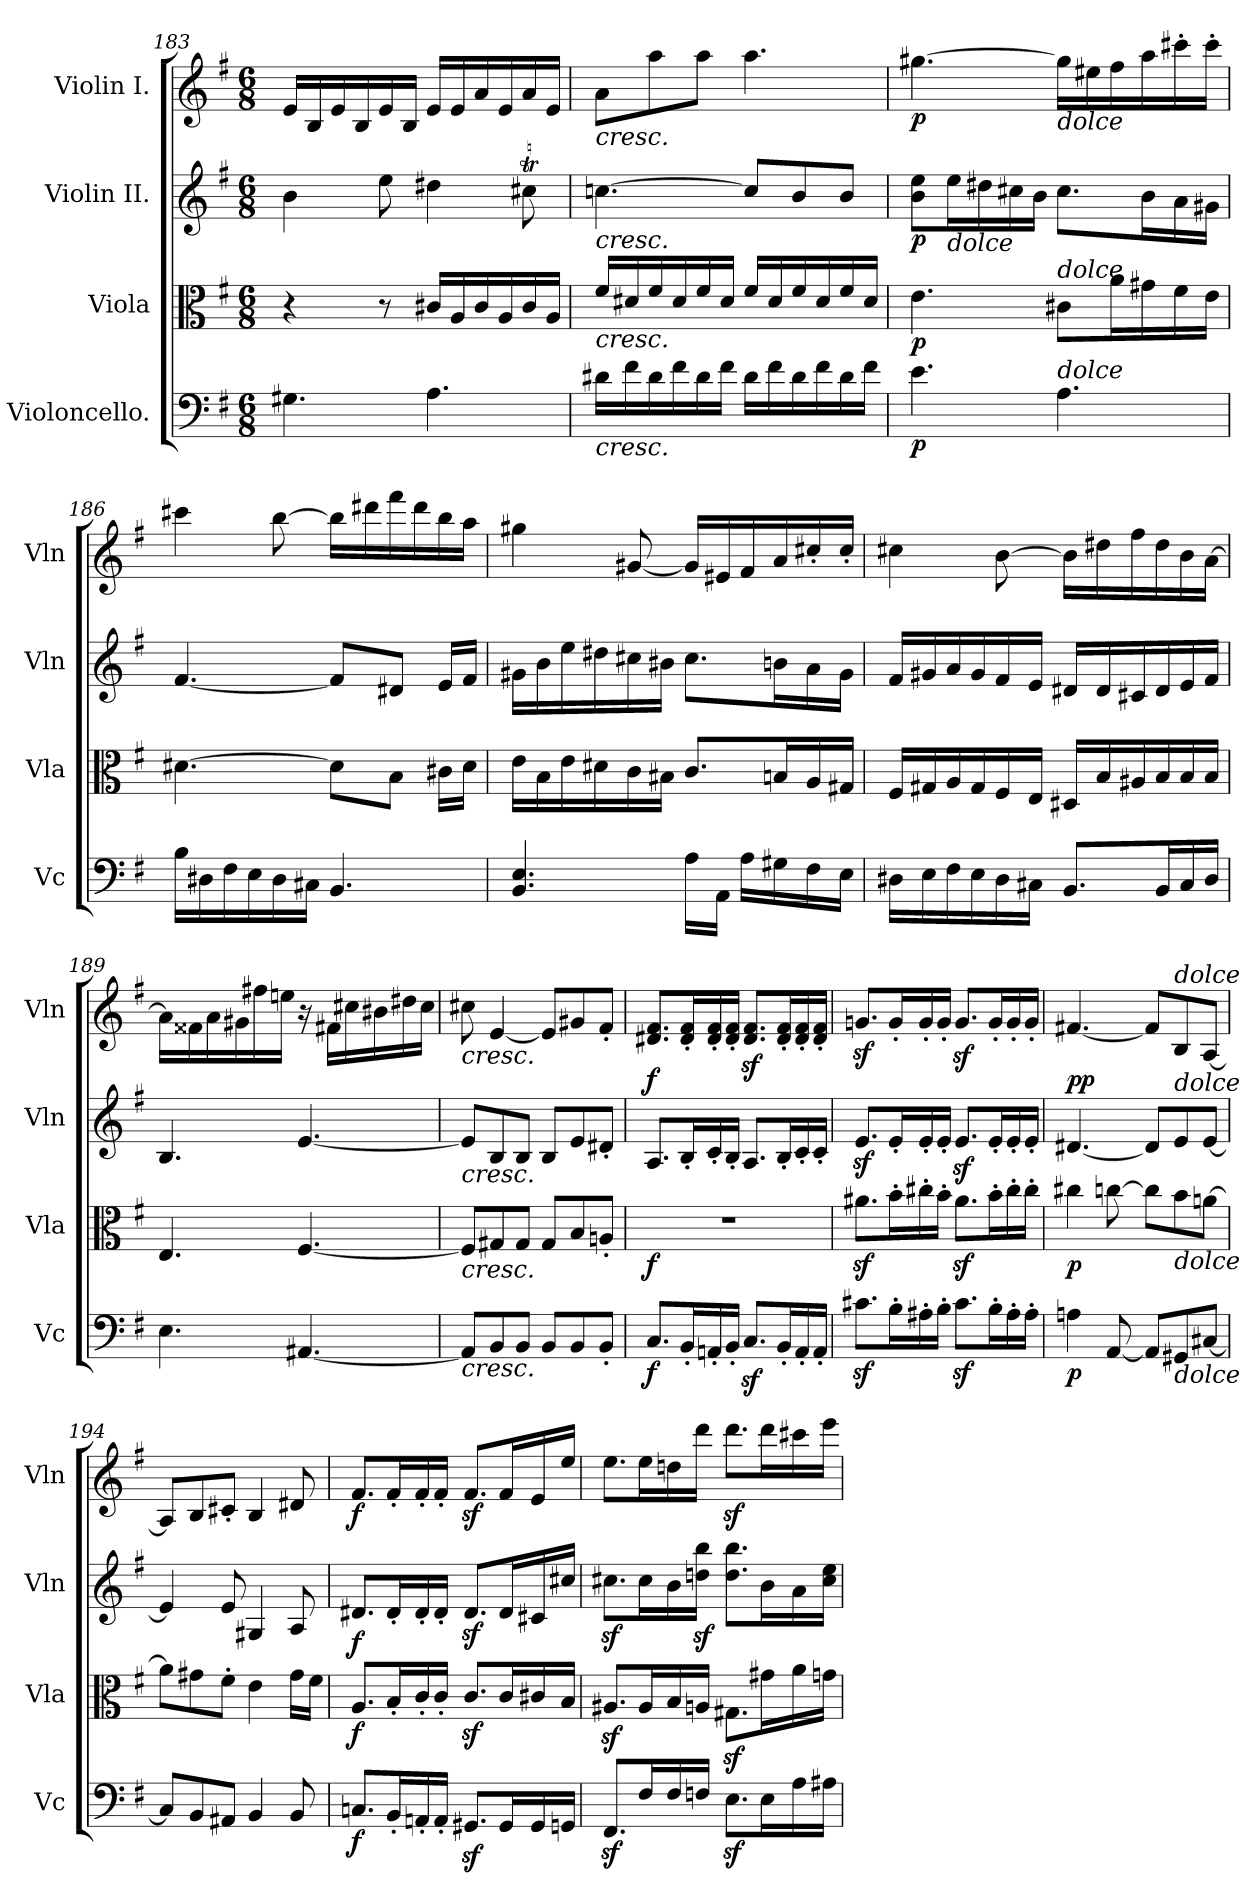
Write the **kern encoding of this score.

**kern	**dynam	**kern	**dynam	**kern	**dynam	**kern	**dynam
*part4	*part4	*part3	*part3	*part2	*part2	*part1	*part1
*staff4	*staff4	*staff3	*staff3	*staff2	*staff2	*staff1	*staff1
*I"Violoncello.	*	*I"Viola	*	*I"Violin II.	*	*I"Violin I.	*
*I'Vc	*	*I'Vla	*	*I'Vln	*	*I'Vln	*
*clefF4	*	*clefC3	*	*clefG2	*	*clefG2	*
*k[f#]	*	*k[f#]	*	*k[f#]	*	*k[f#]	*
*M6/8	*	*M6/8	*	*M6/8	*	*M6/8	*
=183	=183	=183	=183	=183	=183	=183	=183
4.G#X\	.	4r	.	4b\	.	16e/LL	.
.	.	.	.	.	.	16B/	.
.	.	.	.	.	.	16e/	.
.	.	.	.	.	.	16B/	.
.	.	8r	.	8ee\	.	16e/	.
.	.	.	.	.	.	16B/JJ	.
4.A\	.	16c#X/LL	.	4dd#X\	.	16e/LL	.
.	.	16A/	.	.	.	16e/	.
.	.	16c#/	.	.	.	16a/	.
.	.	16A/	.	.	.	16e/	.
.	.	16c#/	.	8cc#Xt\	.	16a/	.
.	.	16A/JJ	.	.	.	16e/JJ	.
!!LO:LB:g=z
=184	=184	=184	=184	=184	=184	=184	=184
!	!	!	!	!	!	!LO:TX:b:i:t=cresc.	!
!	!	!	!	!LO:TX:b:i:t=cresc.	!	!	!
!	!	!LO:TX:b:i:t=cresc.	!	!	!	!	!
!LO:TX:b:i:t=cresc.	!	!	!	!	!	!	!
16d#X\LL	.	16f#/LL	.	[4.ccn\	.	8a\L	.
16f#\	.	16d#X/	.	.	.	.	.
16d#\	.	16f#/	.	.	.	8aa\	.
16f#\	.	16d#/	.	.	.	.	.
16d#\	.	16f#/	.	.	.	8aa\J	.
16f#\JJ	.	16d#/JJ	.	.	.	.	.
16d#\LL	.	16f#/LL	.	8cc/L]	.	4.aa\	.
16f#\	.	16d#/	.	.	.	.	.
16d#\	.	16f#/	.	8b/	.	.	.
16f#\	.	16d#/	.	.	.	.	.
16d#\	.	16f#/	.	8b/J	.	.	.
16f#\JJ	.	16d#/JJ	.	.	.	.	.
=185	=185	=185	=185	=185	=185	=185	=185
!	!LO:DY:b	!	!LO:DY:b	!	!LO:DY:b	!	!LO:DY:b
4.e\	p	4.e\	p	8b\ 8ee\L	p	[4.gg#X\	p
!	!	!	!	!LO:TX:b:i:t=dolce	!	!	!
.	.	.	.	16ee\L	.	.	.
.	.	.	.	16dd#X\	.	.	.
.	.	.	.	16cc#X\	.	.	.
.	.	.	.	16b\JJ	.	.	.
!	!	!	!	!	!	!LO:TX:b:i:t=dolce	!
!	!	!LO:TX:a:i:t=dolce	!	!	!	!	!
!LO:TX:a:i:t=dolce	!	!	!	!	!	!	!
4.A\	.	8c#X\L	.	8.cc#\L	.	16gg#\LL]	.
.	.	.	.	.	.	16ee#X\	.
.	.	16a\L	.	.	.	16ff#\	.
.	.	16g#X\	.	16b\L	.	16aa\	.
.	.	16f#\	.	16a\	.	16ccc#X'\	.
.	.	16e\JJ	.	16g#X\JJ	.	16ccc#'\JJ	.
!!LO:PB:g=z
=186	=186	=186	=186	=186	=186	=186	=186
16B\LL	.	[4.d#X\	.	[4.f#/	.	4ccc#X\	.
16D#X\	.	.	.	.	.	.	.
16F#\	.	.	.	.	.	.	.
16E\	.	.	.	.	.	.	.
16D#\	.	.	.	.	.	[8bb\	.
16C#X\JJ	.	.	.	.	.	.	.
4.BB/	.	8d#\L]	.	8f#/L]	.	16bb\LL]	.
.	.	.	.	.	.	16ddd#X\	.
.	.	8B\J	.	8d#X/J	.	16fff#\	.
.	.	.	.	.	.	16ddd#\	.
.	.	16c#X\LL	.	16e/LL	.	16bb\	.
.	.	16d#\JJ	.	16f#/JJ	.	16aa\JJ	.
!!LO:PB:g=z
=187	=187	=187	=187	=187	=187	=187	=187
4.BB/ 4.E/	.	16e\LL	.	16g#X\LL	.	4gg#X\	.
.	.	16B\	.	16b\	.	.	.
.	.	16e\	.	16ee\	.	.	.
.	.	16d#X\	.	16dd#X\	.	.	.
.	.	16c\	.	16cc#X\	.	[8g#X/	.
.	.	16B#X\JJ	.	16b#X\JJ	.	.	.
16A\LL	.	8.c/L	.	8.cc#\L	.	16g#/LL]	.
16AA\JJ	.	.	.	.	.	16e#X/	.
16A\LL	.	.	.	.	.	16f#/	.
16G#X\	.	16Bn/L	.	16bn\L	.	16a/	.
16F#\	.	16A/	.	16a\	.	16cc#X'/	.
16E\JJ	.	16G#X/JJ	.	16g#\JJ	.	16cc#'/JJ	.
=188	=188	=188	=188	=188	=188	=188	=188
16D#X\LL	.	16F#/LL	.	16f#/LL	.	4cc#X\	.
16E\	.	16G#X/	.	16g#X/	.	.	.
16F#\	.	16A/	.	16a/	.	.	.
16E\	.	16G#/	.	16g#/	.	.	.
16D#\	.	16F#/	.	16f#/	.	[8b\	.
16C#X\JJ	.	16E/JJ	.	16e/JJ	.	.	.
8.BB/L	.	16D#X/LL	.	16d#X/LL	.	16b\LL]	.
.	.	16B/	.	16d#/	.	16dd#X\	.
.	.	16A#X/	.	16c#X/	.	16ff#\	.
16BB/L	.	16B/	.	16d#/	.	16dd#\	.
16C#/	.	16B/	.	16e/	.	16b\	.
16D#/JJ	.	16B/JJ	.	16f#/JJ	.	[16a\JJ	.
!!LO:LB:g=z
=189	=189	=189	=189	=189	=189	=189	=189
4.E\	.	4.E/	.	4.B/	.	16a\LL]	.
.	.	.	.	.	.	16f##X\	.
.	.	.	.	.	.	16a\	.
.	.	.	.	.	.	16g#X\	.
.	.	.	.	.	.	16ff#X\	.
.	.	.	.	.	.	16een\JJ	.
[4.AA#X/	.	[4.F#/	.	[4.e/	.	16r	.
.	.	.	.	.	.	16f#X\LL	.
.	.	.	.	.	.	16cc#X\	.
.	.	.	.	.	.	16b#X\	.
.	.	.	.	.	.	16dd#X\	.
.	.	.	.	.	.	16cc#\JJ	.
=190	=190	=190	=190	=190	=190	=190	=190
!	!	!	!	!	!	!LO:TX:b:i:t=cresc.	!
!	!	!	!	!LO:TX:b:i:t=cresc.	!	!	!
!	!	!LO:TX:b:i:t=cresc.	!	!	!	!	!
!LO:TX:b:i:t=cresc.	!	!	!	!	!	!	!
8AA#/L]	.	8F#/L]	.	8e/L]	.	8cc#X\	.
8BB/	.	8G#X/	.	8B/	.	[4e/	.
8BB/J	.	8G#/J	.	8B/J	.	.	.
8BB/L	.	8G#/L	.	8B/L	.	8e/L]	.
8BB/	.	8B/	.	8e/	.	8g#X/	.
8BB'/J	.	8An'/J	.	8d#X'/J	.	8f#'/J	.
!!LO:LB:g=z
=191	=191	=191	=191	=191	=191	=191	=191
!	!LO:DY:b	!	!LO:DY:b	!	!LO:DY:a	!	!
8.C/L	f	2.r	f	8.A/L	f	8.d#X/ 8.f#/L	.
16BB'/L	.	.	.	16B'/L	.	16d#/' 16f#/'L	.
16AAn'/	.	.	.	16c'/	.	16d#/' 16f#/'	.
16BB'/JJ	.	.	.	16B'/JJ	.	16d#/' 16f#/'JJ	.
8.Cz</L	.	.	.	8.A/L	.	8.d#/z< 8.f#/z<L	.
16BB'/L	.	.	.	16B'/L	.	16d#/' 16f#/'L	.
16AA'/	.	.	.	16c'/	.	16d#/' 16f#/'	.
16AA'/JJ	.	.	.	16c'/JJ	.	16d#/' 16f#/'JJ	.
=192	=192	=192	=192	=192	=192	=192	=192
8.c#Xz<\L	.	8.a#Xz<\L	.	8.ez</L	.	8.gnz</L	.
16B'\L	.	16b'\L	.	16e'/L	.	16g'/L	.
16A#X'\	.	16cc#X'\	.	16e'/	.	16g'/	.
16B'\JJ	.	16b'\JJ	.	16e'/JJ	.	16g'/JJ	.
8.c#z<\L	.	8.a#z<\L	.	8.ez</L	.	8.gz</L	.
16B'\L	.	16b'\L	.	16e'/L	.	16g'/L	.
16A#'\	.	16cc#'\	.	16e'/	.	16g'/	.
16A#'\JJ	.	16cc#'\JJ	.	16e'/JJ	.	16g'/JJ	.
!!LO:PB:g=z
=193	=193	=193	=193	=193	=193	=193	=193
!	!LO:DY:b	!	!LO:DY:b	!	!LO:DY:b	!	!
!	!	!	!	!	!LO:DY:n=1:a	!	!
4An\	p	4cc#X\	p	[4.d#X/	p p	[4.f#X/	.
[8AA/	.	[8ccn\	.	.	.	.	.
8AA/L]	.	8cc\L]	.	8d#/L]	.	8f#/L]	.
!	!	!	!	!	!	!LO:TX:a:i:t=dolce	!
!	!	!	!	!LO:TX:a:i:t=dolce	!	!	!
!	!	!LO:TX:b:i:t=dolce	!	!	!	!	!
!LO:TX:b:i:t=dolce	!	!	!	!	!	!	!
8GG#X/	.	8b\	.	8e/	.	8B/	.
[8C#X/J	.	[8an\J	.	[8e/J	.	[8A/J	.
=194	=194	=194	=194	=194	=194	=194	=194
8C#/L]	.	8a\L]	.	4e/]	.	8A/L]	.
8BB/	.	8g#X\	.	.	.	8B/	.
8AA#X/J	.	8f#'\J	.	8e/	.	8c#X'/J	.
4BB/	.	4e\	.	4G#X/	.	4B/	.
8BB/	.	16g#\LL	.	8A/	.	8d#X/	.
.	.	16f#\JJ	.	.	.	.	.
=195	=195	=195	=195	=195	=195	=195	=195
!	!LO:DY:b	!	!LO:DY:b	!	!LO:DY:b	!	!LO:DY:b
8.Cn/L	f	8.A/L	f	8.d#X/L	f	8.f#/L	f
16BB'/L	.	16B'/L	.	16d#'/L	.	16f#'/L	.
16AAn'/	.	16c'/	.	16d#'/	.	16f#'/	.
16AA'/JJ	.	16c'/JJ	.	16d#'/JJ	.	16f#'/JJ	.
8.GG#Xz</L	.	8.cz</L	.	8.d#z</L	.	8.f#z</L	.
16GG#/L	.	16c/L	.	16d#/L	.	16f#/L	.
16GG#/	.	16c#X/	.	16c#X/	.	16e/	.
16GGn/JJ	.	16B/JJ	.	16cc#X/JJ	.	16ee/JJ	.
!!LO:LB:g=z
=196	=196	=196	=196	=196	=196	=196	=196
8.FF#z>/L	.	8.A#Xz>/L	.	8.cc#Xz>\L	.	8.ee\L	.
16F#/L	.	16A#/L	.	16cc#\L	.	16ee\L	.
16F#/	.	16B/	.	16b\	.	16ddn\	.
16Fn/JJ	.	16An/JJ	.	16ddn\z< 16bb\z<JJ	.	16ddd\JJ	.
8.Ez<\L	.	8.G#Xz<\L	.	8.dd\ 8.bb\L	.	8.dddz<\L	.
16E\L	.	16g#X\L	.	16b\L	.	16ddd\L	.
16A\	.	16a\	.	16a\	.	16ccc#X\	.
16A#X\JJ	.	16gn\JJ	.	16cc#\ 16ee\JJ	.	16eee\JJ	.
=	=	=	=	=	=	=	=
*-	*-	*-	*-	*-	*-	*-	*-
